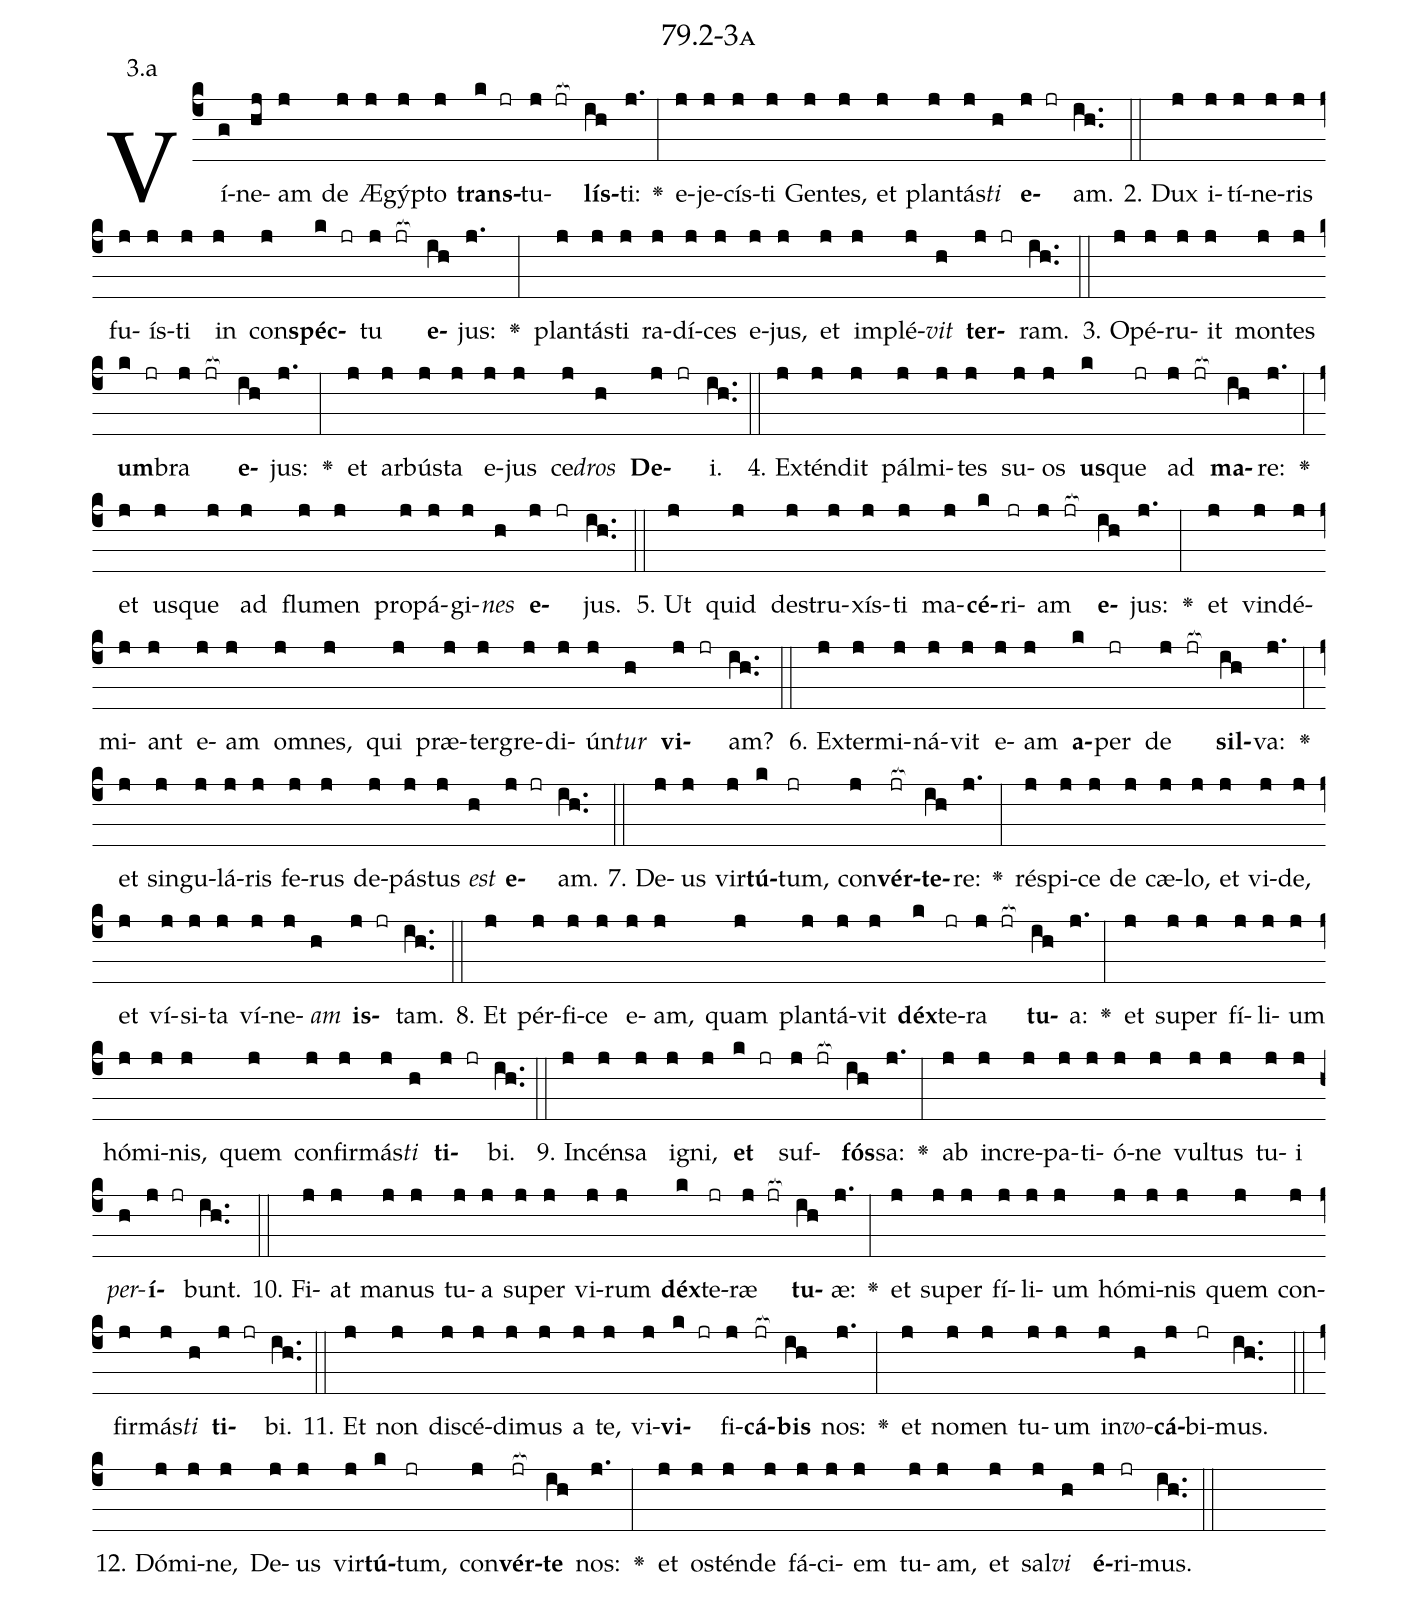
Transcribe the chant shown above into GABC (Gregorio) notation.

name: 79.2-3a;
annotation: 3.a;
%%
(c4)Ví(g)ne(hj)am(j) de(j) Æ(j)gýp(j)to(j) <b>trans</b>(k jr)tu(j jr[ocb:1{])<b>lís</b>(ih[ocb:0}])ti:(j.) <v>\greheightstar</v>(:) e(j)je(j)cís(j)ti(j) Gen(j)tes,(j) et(j) plan(j)tás(j)<i>ti</i>(h) <b>e</b>(j jr)am.(ih..) (::)
2. Dux(j) i(j)tí(j)ne(j)ris(j) fu(j)ís(j)ti(j) in(j) con(j)<b>spéc</b>(k jr)tu(j jr[ocb:1{]) <b>e</b>(ih[ocb:0}])jus:(j.) <v>\greheightstar</v>(:) plan(j)tás(j)ti(j) ra(j)dí(j)ces(j) e(j)jus,(j) et(j) im(j)plé(j)<i>vit</i>(h) <b>ter</b>(j jr)ram.(ih..) (::)
3. O(j)pé(j)ru(j)it(j) mon(j)tes(j) <b>um</b>(k jr)bra(j jr[ocb:1{]) <b>e</b>(ih[ocb:0}])jus:(j.) <v>\greheightstar</v>(:) et(j) ar(j)bús(j)ta(j) e(j)jus(j) ce(j)<i>dros</i>(h) <b>De</b>(j jr)i.(ih..) (::)
4. Ex(j)tén(j)dit(j) pál(j)mi(j)tes(j) su(j)os(j) <b>us</b>(k)que(jr) ad(j jr[ocb:1{]) <b>ma</b>(ih[ocb:0}])re:(j.) <v>\greheightstar</v>(:) et(j) us(j)que(j) ad(j) flu(j)men(j) pro(j)pá(j)gi(j)<i>nes</i>(h) <b>e</b>(j jr)jus.(ih..) (::)
5. Ut(j) quid(j) de(j)stru(j)xís(j)ti(j) ma(j)<b>cé</b>(k)ri(jr)am(j jr[ocb:1{]) <b>e</b>(ih[ocb:0}])jus:(j.) <v>\greheightstar</v>(:) et(j) vin(j)dé(j)mi(j)ant(j) e(j)am(j) om(j)nes,(j) qui(j) præ(j)ter(j)gre(j)di(j)ún(j)<i>tur</i>(h) <b>vi</b>(j jr)am?(ih..) (::)
6. Ex(j)ter(j)mi(j)ná(j)vit(j) e(j)am(j) <b>a</b>(k)per(jr) de(j jr[ocb:1{]) <b>sil</b>(ih[ocb:0}])va:(j.) <v>\greheightstar</v>(:) et(j) sin(j)gu(j)lá(j)ris(j) fe(j)rus(j) de(j)pás(j)tus(j) <i>est</i>(h) <b>e</b>(j jr)am.(ih..) (::)
7. De(j)us(j) vir(j)<b>tú</b>(k)tum,(jr) con(j)<b>vér</b>(jr[ocb:1{])<b>te</b>(ih[ocb:0}])re:(j.) <v>\greheightstar</v>(:) ré(j)spi(j)ce(j) de(j) cæ(j)lo,(j) et(j) vi(j)de,(j) et(j) ví(j)si(j)ta(j) ví(j)ne(j)<i>am</i>(h) <b>is</b>(j jr)tam.(ih..) (::)
8. Et(j) pér(j)fi(j)ce(j) e(j)am,(j) quam(j) plan(j)tá(j)vit(j) <b>déx</b>(k)te(jr)ra(j jr[ocb:1{]) <b>tu</b>(ih[ocb:0}])a:(j.) <v>\greheightstar</v>(:) et(j) su(j)per(j) fí(j)li(j)um(j) hó(j)mi(j)nis,(j) quem(j) con(j)fir(j)más(j)<i>ti</i>(h) <b>ti</b>(j jr)bi.(ih..) (::)
9. In(j)cén(j)sa(j) i(j)gni,(j) <b>et</b>(k jr) suf(j jr[ocb:1{])<b>fós</b>(ih[ocb:0}])sa:(j.) <v>\greheightstar</v>(:) ab(j) in(j)cre(j)pa(j)ti(j)ó(j)ne(j) vul(j)tus(j) tu(j)i(j) <i>per</i>(h)<b>í</b>(j jr)bunt.(ih..) (::)
10. Fi(j)at(j) ma(j)nus(j) tu(j)a(j) su(j)per(j) vi(j)rum(j) <b>déx</b>(k)te(jr)ræ(j jr[ocb:1{]) <b>tu</b>(ih[ocb:0}])æ:(j.) <v>\greheightstar</v>(:) et(j) su(j)per(j) fí(j)li(j)um(j) hó(j)mi(j)nis(j) quem(j) con(j)fir(j)más(j)<i>ti</i>(h) <b>ti</b>(j jr)bi.(ih..) (::)
11. Et(j) non(j) di(j)scé(j)di(j)mus(j) a(j) te,(j) vi(j)<b>vi</b>(k jr)fi(j)<b>cá</b>(jr[ocb:1{])<b>bis</b>(ih[ocb:0}]) nos:(j.) <v>\greheightstar</v>(:) et(j) no(j)men(j) tu(j)um(j) in(j)<i>vo</i>(h)<b>cá</b>(j)bi(jr)mus.(ih..) (::)
12. Dó(j)mi(j)ne,(j) De(j)us(j) vir(j)<b>tú</b>(k)tum,(jr) con(j)<b>vér</b>(jr[ocb:1{])<b>te</b>(ih[ocb:0}]) nos:(j.) <v>\greheightstar</v>(:) et(j) os(j)tén(j)de(j) fá(j)ci(j)em(j) tu(j)am,(j) et(j) sal(j)<i>vi</i>(h) <b>é</b>(j)ri(jr)mus.(ih..) (::)
